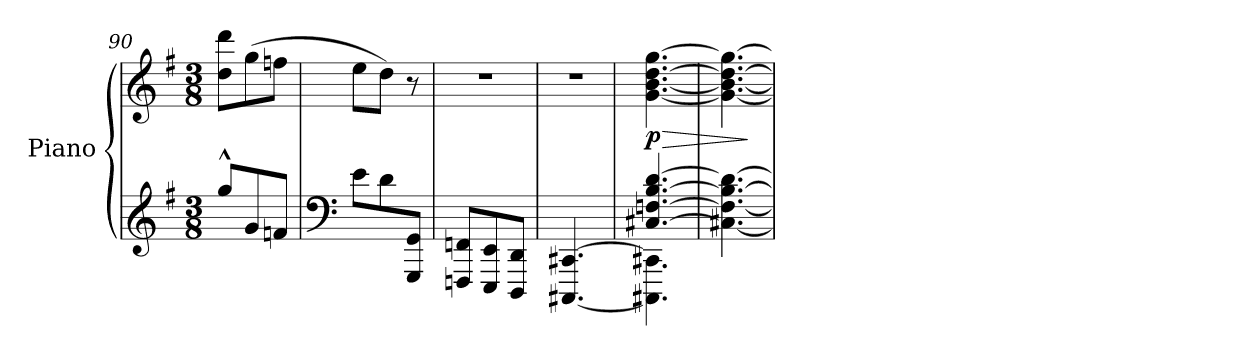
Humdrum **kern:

**kern	**kern	**dynam
*part1	*part1	*part1
*staff2	*staff1	*staff1/2
*I"Piano	*	*
*I'Pno.	*	*
*clefG2	*clefG2	*
*k[f#]	*k[f#]	*
*M3/8	*M3/8	*
=90	=90	=90
8gg^^/L	8dd\ 8ddd\L	.
8g/	(>8gg\	.
8fn/J	8ffn\J	.
=91	=91	=91
*clefF4	*	*
8e\L	8ee\L	.
8d\	8dd\J)	.
8GGG/ 8GG/J	8r	.
!!LO:LB:g=z
=92	=92	=92
8FFFn/ 8FFn/L	4.r	.
8EEE/ 8EE/	.	.
8DDD/ 8DD/J	.	.
=93	=93	=93
[4.CCC#X/ [4.CC#X/	4.r	.
=94	=94	=94
*^	*	*
!	!	!	!LO:HP:b
!	!	!	!LO:DY:n=1:b
[4.C#X/ [4.Fn/ [4.B/ [4.d/	4.CCC#X\] 4.CC#X\]	[4.g\ [4.b\ [4.dd\ [4.gg\	> p
*v	*v	*	*
=95	=95	=95
4.C#X\_ 4.Fn\_ 4.B\_ 4.d\_	4.g\_ 4.b\_ 4.dd\_ 4.gg\_	.
.	.	]
=	=	=
*-	*-	*-
